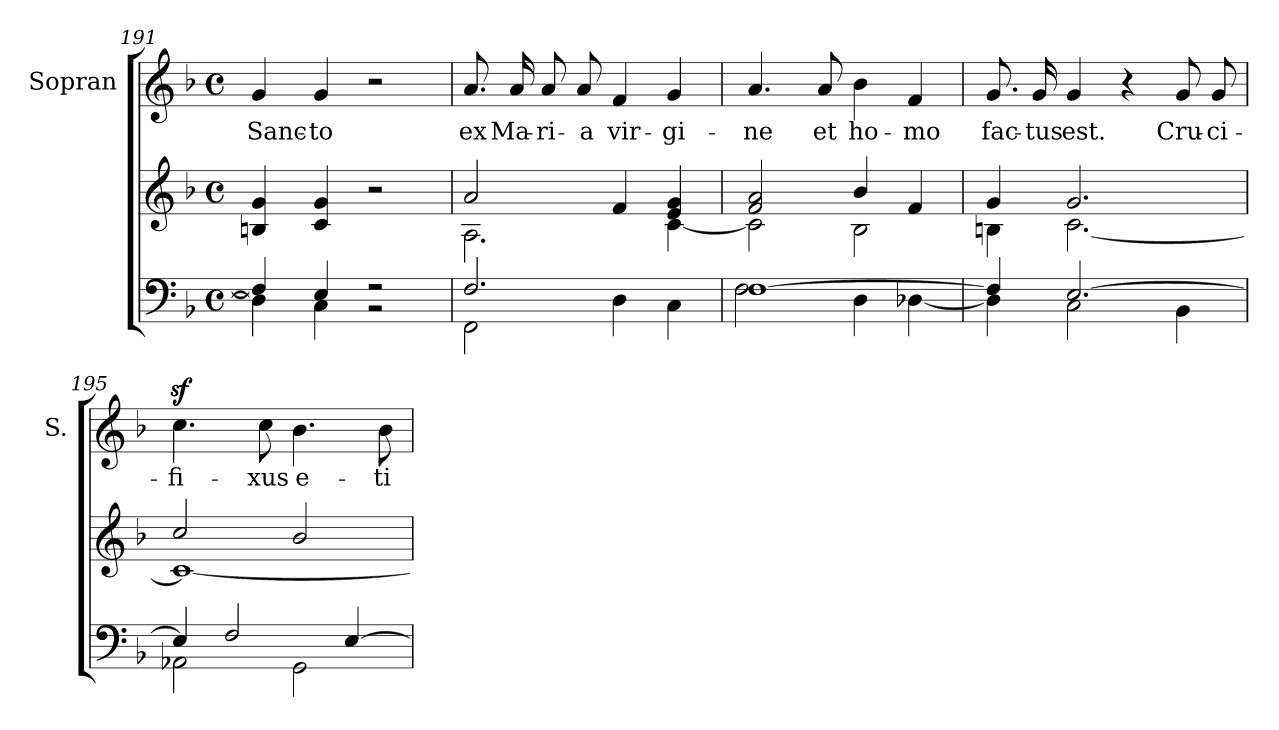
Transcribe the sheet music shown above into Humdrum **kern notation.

**kern	**kern	**kern	**text
*part2	*part2	*part1	*part1
*staff3	*staff2	*staff1	*staff1
*	*	*I"Sopran	*
*	*	*I'S.	*
*clefF4	*clefG2	*clefG2	*
*k[b-]	*k[b-]	*k[b-]	*
*F:	*F:	*F:	*
*M4/4	*M4/4	*M4/4	*
*met(c)	*met(c)	*met(c)	*
=191	=191	=191	=191
*^	*	*	*
!	!	!	!	!LO:LY:b
4F/]	4D-\]	4Bn/ 4g/	4g/	Sanc-
!	!	!	!	!LO:LY:b
4E/	4C\	4c/ 4g/	4g/	-to
2r	2r	2r	2r	.
!!LO:LB:g=z
=192	=192	=192	=192	=192
*	*	*^	*	*
!	!	!	!	!	!LO:LY:b
2.F/	2FF\	2a/	2.A\	8.a/	ex
!	!	!	!	!	!LO:LY:b
.	.	.	.	16a/	Ma-
!	!	!	!	!	!LO:LY:b
.	.	.	.	8a/	-ri-
!	!	!	!	!	!LO:LY:b
.	.	.	.	8a/	-a
!	!	!	!	!	!LO:LY:b
.	4D\	4f/	.	4f/	vir-
!	!	!	!	!	!LO:LY:b
4ryy	4C\	4e/ 4g/	[<4c\	4g/	-gi-
=193	=193	=193	=193	=193	=193
!	!	!	!	!	!LO:LY:b
[>1F	2F\	2f/ 2a/	2c\]	4.a/	-ne
!	!	!	!	!	!LO:LY:b
.	.	.	.	8a/	et
!	!	!	!	!	!LO:LY:b
.	4D\	4b-/	2B-\	4b-\	ho-
!	!	!	!	!	!LO:LY:b
.	[<4D-X\	4f/	.	4f/	-mo
=194	=194	=194	=194	=194	=194
!	!	!	!	!	!LO:LY:b
4F/]	4D-\]	4g/	4Bn\	8.g/	fac-
!	!	!	!	!	!LO:LY:b
.	.	.	.	16g/	-tus
!	!	!	!	!	!LO:LY:b
[>2.E/	2C\	2.g/	[<2.c\	4g/	est.
.	.	.	.	4r	.
!	!	!	!	!	!LO:LY:b
.	4BB-\	.	.	8g/	Cru-
!	!	!	!	!	!LO:LY:b
.	.	.	.	8g/	-ci-
=195	=195	=195	=195	=195	=195
!	!	!	!	!	!LO:LY:b
4E/]	2AA-X\	2cc/	1c_	4.ccz>\	-fi-
2F/	.	.	.	.	.
!	!	!	!	!	!LO:LY:b
.	.	.	.	8cc\	-xus
!	!	!	!	!	!LO:LY:b
.	2GG\	2b-/	.	4.b-\	e-
[>4E/	.	.	.	.	.
!	!	!	!	!	!LO:LY:b
.	.	.	.	8b-\	-ti-
*v	*v	*	*	*	*
*	*v	*v	*	*
=	=	=	=
*-	*-	*-	*-
